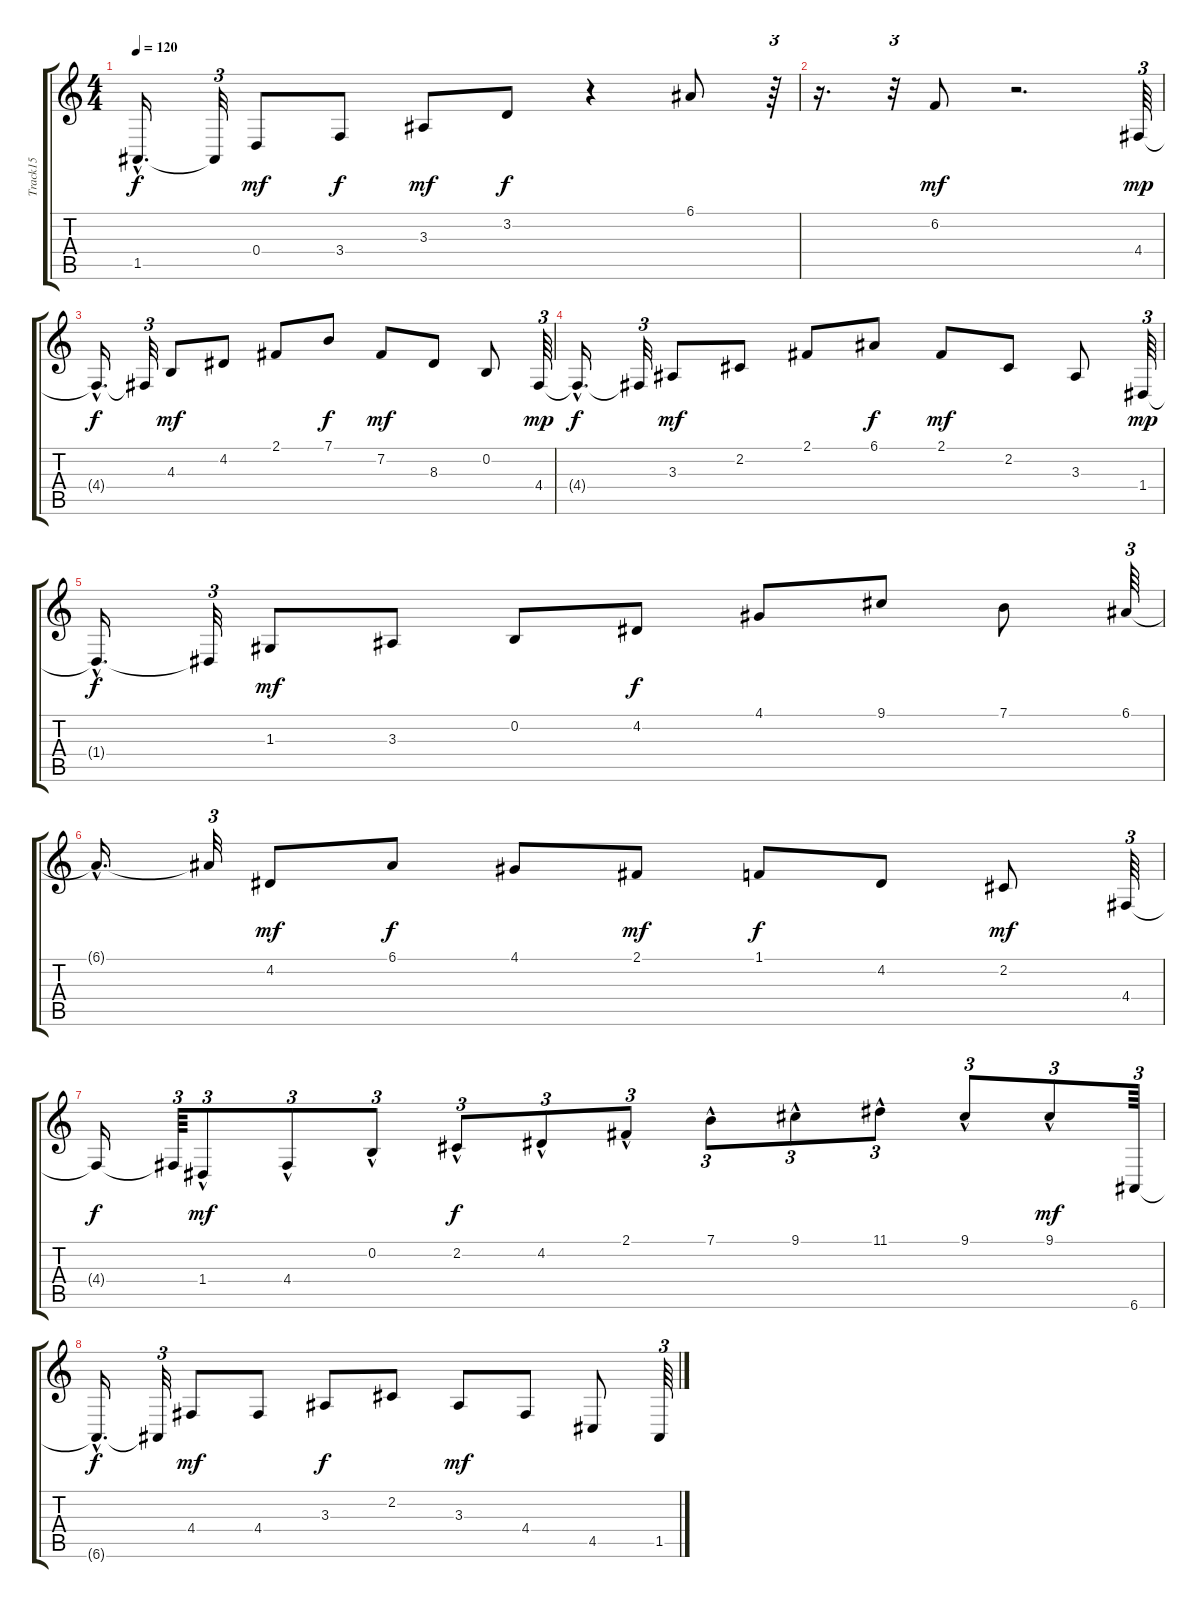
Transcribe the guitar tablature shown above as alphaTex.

\track ("Track15" "Track15") {instrument stringensemble1}
\staff {score tabs}
\tuning (E4 B3 G3 D3 A2 E2) {hide}
\ts (4 4)
\tempo 120
\clef g2
\ks c
1.5{hac t}.16{d dy f} 1.5{t}.32{tu (3 2)} 0.4.8{dy mf} 3.4.8{dy f} 3.3.8{dy mf} 3.2.8{dy f} r.4 6.1.8 r.64{tu (3 2)} |
r.16{d} r.32{tu (3 2)} 6.2.8{dy mf} r.2{d} 4.4.64{tu (3 2) dy mp volume 10} |
4.4{hac t}.16{d dy f} 4.4{t}.32{tu (3 2)} 4.3.8{dy mf} 4.2.8 2.1.8 7.1.8{dy f} 7.2.8{dy mf} 8.3.8 0.2.8 4.4.64{tu (3 2) dy mp} |
4.4{hac t}.16{d dy f} 4.4{t}.32{tu (3 2)} 3.3.8{dy mf} 2.2.8 2.1.8 6.1.8{dy f} 2.1.8{dy mf} 2.2.8 3.3.8 1.4.64{tu (3 2) dy mp} |
1.4{hac t}.16{d dy f} 1.4{t}.32{tu (3 2)} 1.3.8{dy mf} 3.3.8 0.2.8 4.2.8{dy f} 4.1.8 9.1.8 7.1.8 6.1.64{tu (3 2)} |
6.1{hac t}.16{d} 6.1{t}.32{tu (3 2)} 4.2.8{dy mf} 6.1.8{dy f} 4.1.8 2.1.8{dy mf} 1.1.8{dy f} 4.2.8 2.2.8{dy mf} 4.4.64{tu (3 2)} |
4.4{t}.16{dy f} 4.4{t}.64{tu (3 2)} 1.4{hac}.8{tu (3 2) dy mf} 4.4{hac}.8{tu (3 2)} 0.2{hac}.8{tu (3 2)} 2.2{hac}.8{tu (3 2) dy f} 4.2{hac}.8{tu (3 2)} 2.1{hac}.8{tu (3 2)} 7.1{hac}.8{tu (3 2)} 9.1{hac}.8{tu (3 2)} 11.1{hac}.8{tu (3 2)} 9.1{hac}.8{tu (3 2)} 9.1{hac}.8{tu (3 2) dy mf} 6.6.64{tu (3 2)} |
6.6{hac t}.16{d dy f} 6.6{t}.32{tu (3 2)} 4.4.8{dy mf} 4.4.8 3.3.8{dy f} 2.2.8 3.3.8{dy mf} 4.4.8 4.5.8 1.5.64{tu (3 2)}
